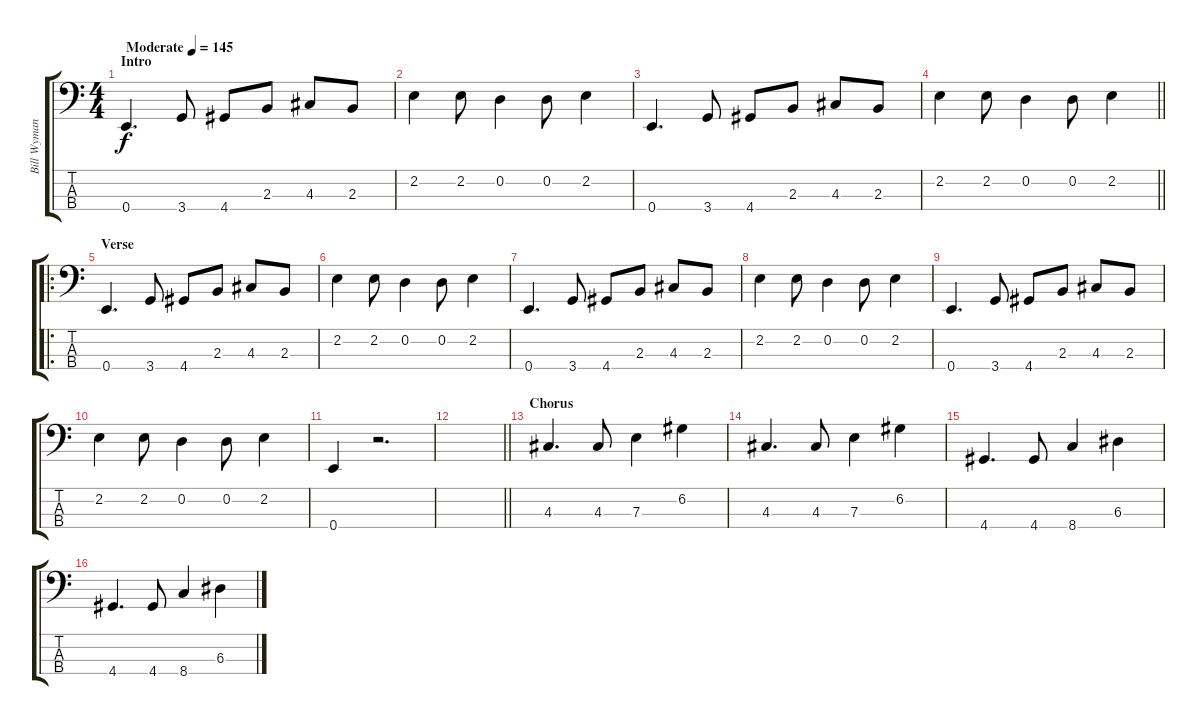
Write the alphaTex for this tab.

\track ("Bill Wyman" "Bill Wyman") {instrument electricbassfinger}
\staff {score tabs}
\tuning (G2 D2 A1 E1) {hide}
\ts (4 4)
\section ("" "Intro")
\tempo (145 "Moderate")
\clef f4
\ks c
0.4.4{d dy f instrument electricbassfinger} 3.4.8 4.4.8 2.3.8 4.3.8 2.3.8 |
2.2.4 2.2.8 0.2.4 0.2.8 2.2.4 |
0.4.4{d} 3.4.8 4.4.8 2.3.8 4.3.8 2.3.8 |
\barLineRight lightlight
2.2.4 2.2.8 0.2.4 0.2.8 2.2.4 |
\ro
\section ("" "Verse")
0.4.4{d} 3.4.8 4.4.8 2.3.8 4.3.8 2.3.8 |
2.2.4 2.2.8 0.2.4 0.2.8 2.2.4 |
0.4.4{d} 3.4.8 4.4.8 2.3.8 4.3.8 2.3.8 |
2.2.4 2.2.8 0.2.4 0.2.8 2.2.4 |
0.4.4{d} 3.4.8 4.4.8 2.3.8 4.3.8 2.3.8 |
2.2.4 2.2.8 0.2.4 0.2.8 2.2.4 |
0.4.4 r.2{d} |
\barLineRight lightlight
|
\section ("" "Chorus")
4.3.4{d} 4.3.8 7.3.4 6.2.4 |
4.3.4{d} 4.3.8 7.3.4 6.2.4 |
4.4.4{d} 4.4.8 8.4.4 6.3.4 |
4.4.4{d} 4.4.8 8.4.4 6.3.4
